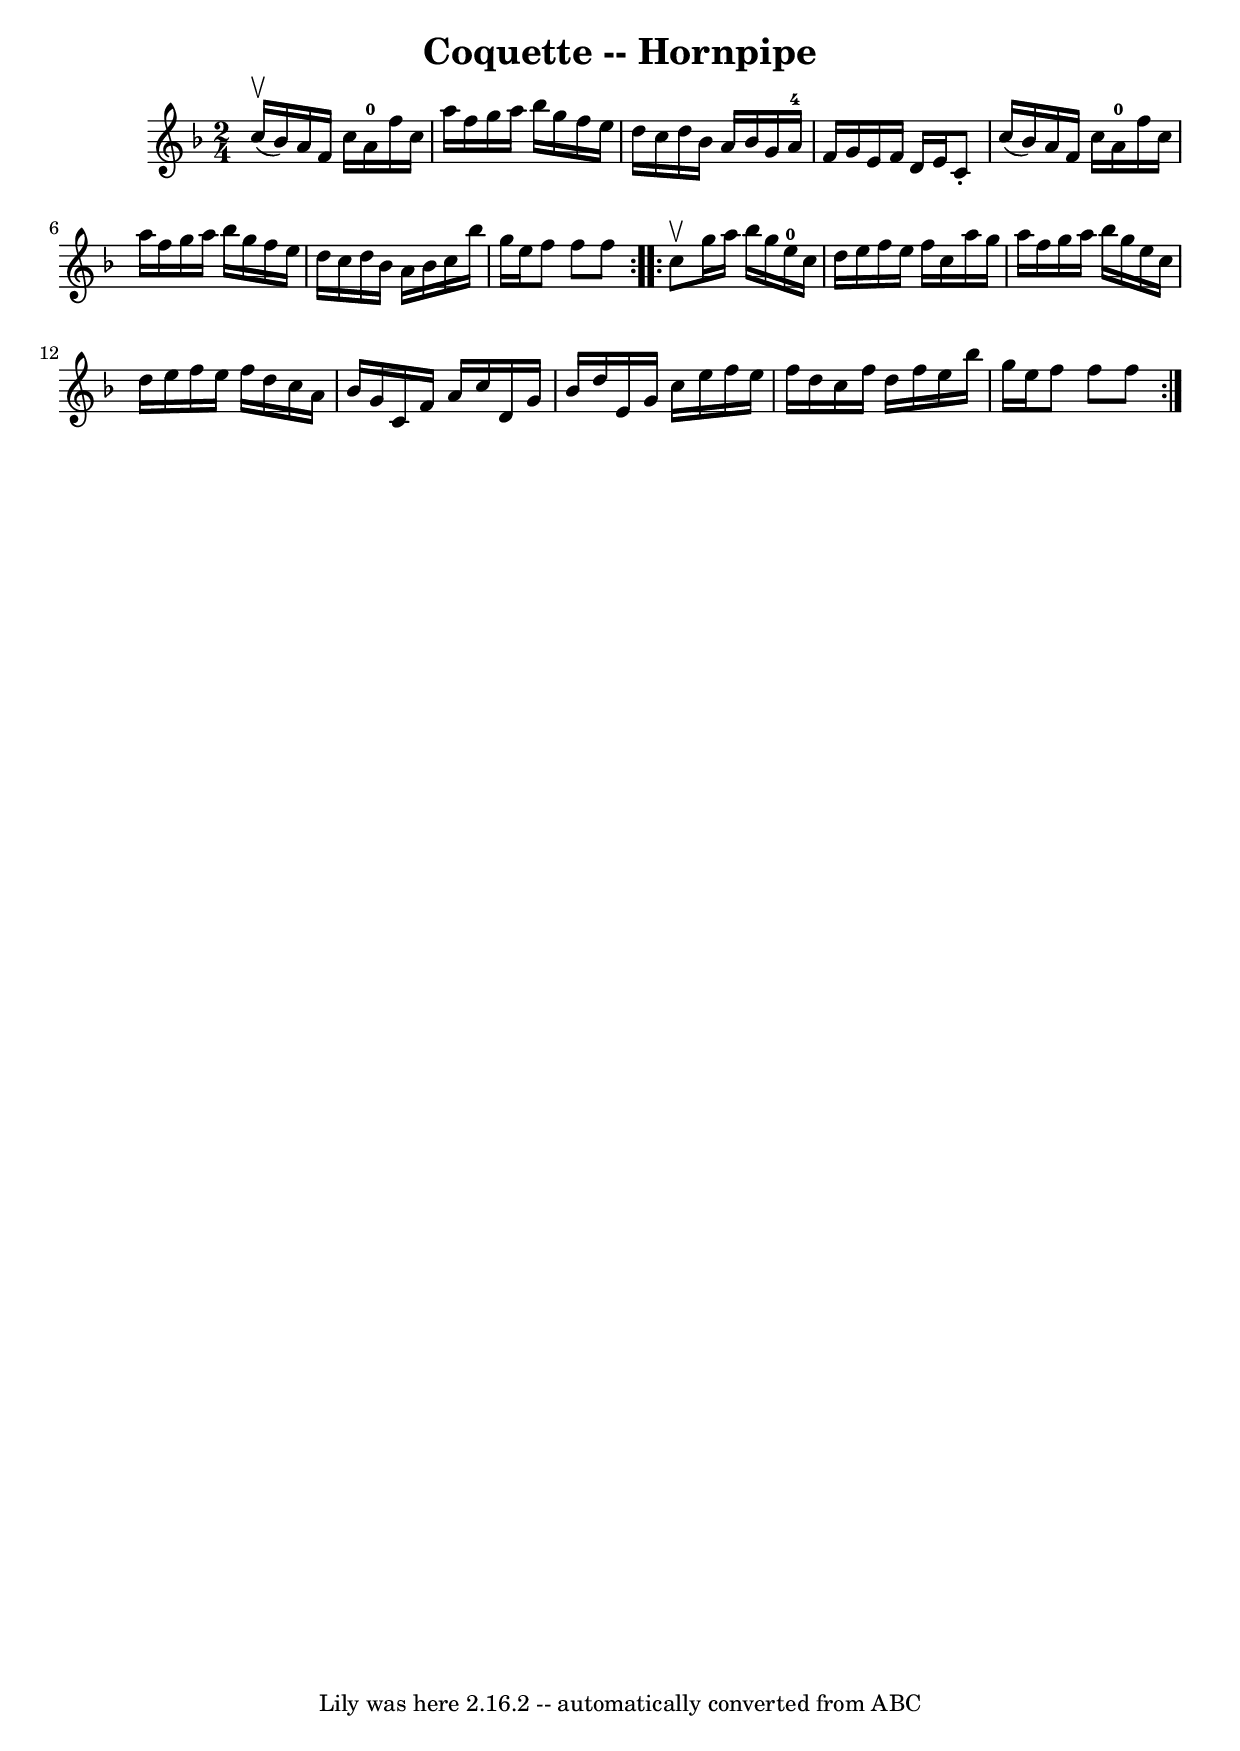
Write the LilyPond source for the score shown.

\version "2.16.2"
\include "Mammoth.ily"
\header {
  %% book = "Cole's 1000 Fiddle Tunes"
  crossRefNumber = "1"
  footnotes = ""
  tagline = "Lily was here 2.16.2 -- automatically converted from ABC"
  title = "Coquette -- Hornpipe"

}
voicedefault =  {



  \repeat volta 2 {

    \time 2/4 
    \key f \major c''16 (^\upbow bes'16) |
    a'16 f'16 
    c''16 a'16-0 f''16 c''16 a''16 f''16  |
    g''16    
    a''16 bes''16 g''16 f''16 e''16 d''16 c''16  |
    d''16 
    bes'16 a'16 bes'16 g'16 a'16-4 f'16 g'16  |
    
    e'16 f'16 d'16 e'16 c'8 -. c''16 (bes'16) |
    a'16 
    f'16 c''16 a'16-0 f''16 c''16 a''16 f''16  |
    
    g''16 a''16 bes''16 g''16 f''16 e''16 d''16 c''16  
    |
    d''16 bes'16 a'16 bes'16 c''16 bes''16 g''16    
    e''16  |
    f''8 f''8 f''8  
  }     
  \repeat volta 2 {
    c''8^\upbow 
    |
    g''16 a''16 bes''16 g''16 e''16-0 c''16 d''16  
    e''16  |
    f''16 e''16 f''16 c''16 a''16 g''16 a''16 
    f''16  |
    g''16 a''16 bes''16 g''16 e''16 c''16    
    d''16 e''16  |
    f''16 e''16 f''16 d''16 c''16 a'16    
    bes'16 g'16  |
    c'16 f'16 a'16 c''16 d'16 g'16    
    bes'16 d''16  |
    e'16 g'16 c''16 e''16 f''16 e''16    
    f''16 d''16  |
    c''16 f''16 d''16 f''16 e''16 bes''16 
    g''16 e''16  |
    f''8 f''8 f''8  
  }   

}

\score{
  <<

    \context Staff="default"
    {
      \voicedefault 
      
    }

  >>
  \layout {
    
  }
  \midi {
  }

}
